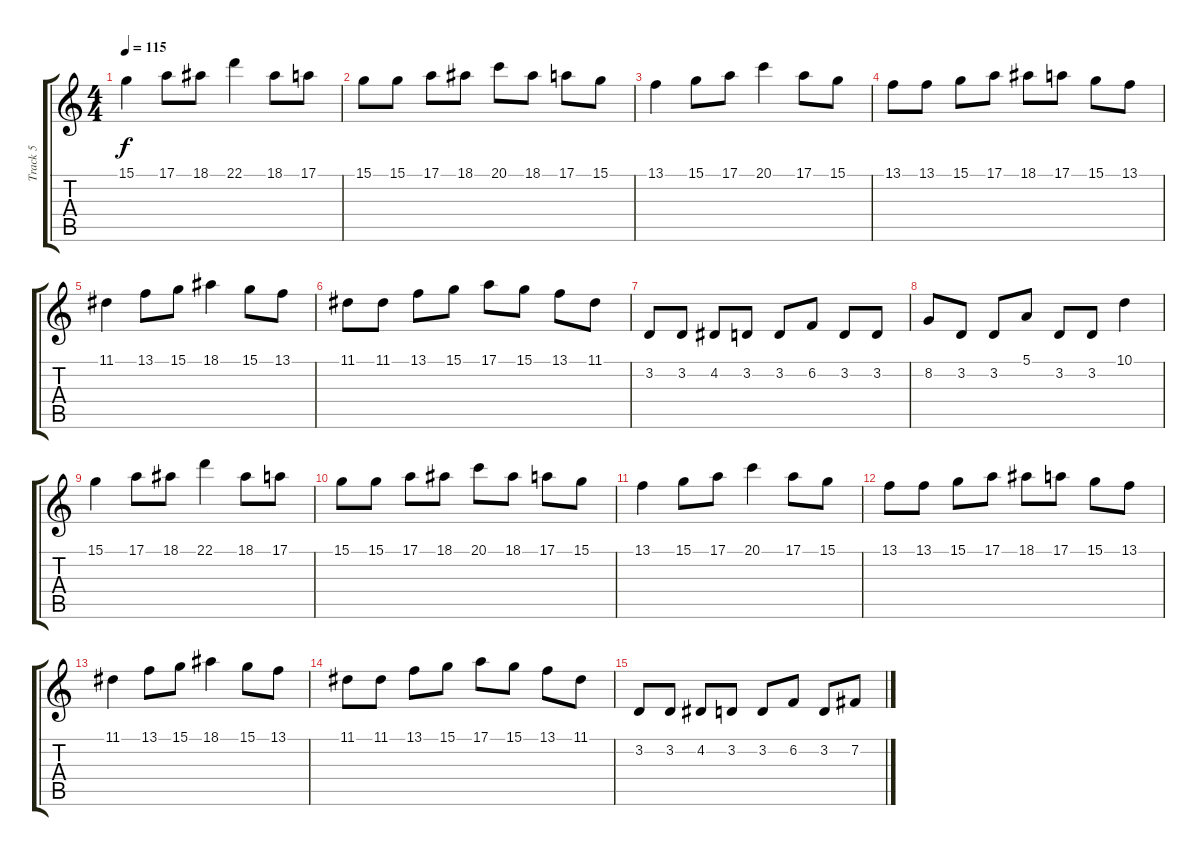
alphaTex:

\track ("Track 5" "Track 5") {instrument stringensemble1}
\staff {score tabs}
\tuning (E4 B3 G3 D3 A2 E2) {hide}
\ts (4 4)
\tempo 115
\clef g2
\ks c
15.1.4{dy f} 17.1.8 18.1.8 22.1.4 18.1.8 17.1.8 |
15.1.8 15.1.8 17.1.8 18.1.8 20.1.8 18.1.8 17.1.8 15.1.8 |
13.1.4 15.1.8 17.1.8 20.1.4 17.1.8 15.1.8 |
13.1.8 13.1.8 15.1.8 17.1.8 18.1.8 17.1.8 15.1.8 13.1.8 |
11.1.4 13.1.8 15.1.8 18.1.4 15.1.8 13.1.8 |
11.1.8 11.1.8 13.1.8 15.1.8 17.1.8 15.1.8 13.1.8 11.1.8 |
3.2.8 3.2.8 4.2.8 3.2.8 3.2.8 6.2.8 3.2.8 3.2.8 |
8.2.8 3.2.8 3.2.8 5.1.8 3.2.8 3.2.8 10.1.4 |
15.1.4 17.1.8 18.1.8 22.1.4 18.1.8 17.1.8 |
15.1.8 15.1.8 17.1.8 18.1.8 20.1.8 18.1.8 17.1.8 15.1.8 |
13.1.4 15.1.8 17.1.8 20.1.4 17.1.8 15.1.8 |
13.1.8 13.1.8 15.1.8 17.1.8 18.1.8 17.1.8 15.1.8 13.1.8 |
11.1.4 13.1.8 15.1.8 18.1.4 15.1.8 13.1.8 |
11.1.8 11.1.8 13.1.8 15.1.8 17.1.8 15.1.8 13.1.8 11.1.8 |
3.2.8 3.2.8 4.2.8 3.2.8 3.2.8 6.2.8 3.2.8 7.2.8
